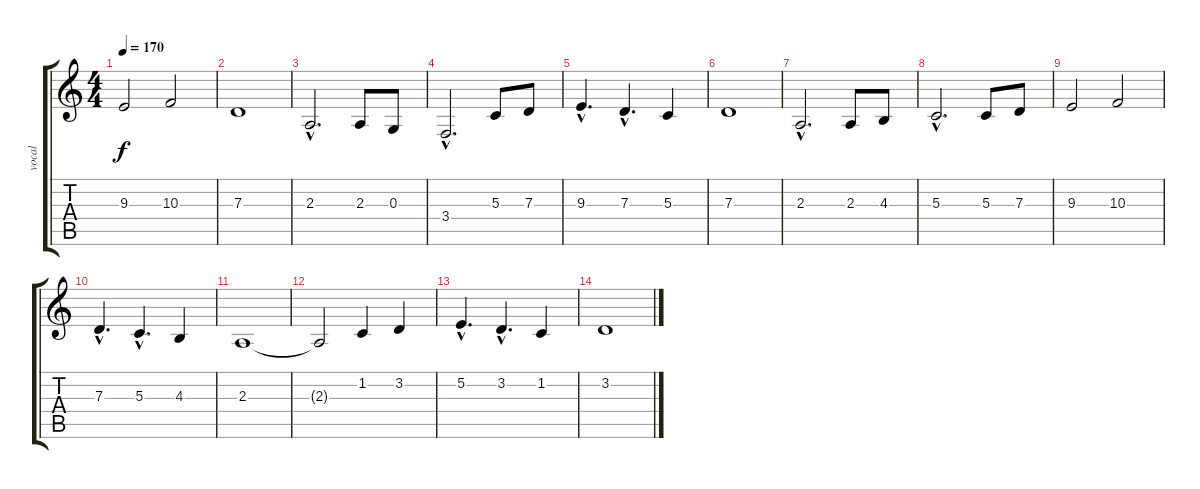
\track ("vocal" "vocal") {instrument flute}
\staff {score tabs}
\tuning (E4 B3 G3 D3 A2 E2) {hide}
\ts (4 4)
\tempo 170
\clef g2
\ks c
9.3.2{dy f} 10.3.2 |
7.3.1 |
2.3{hac}.2{d} 2.3.8 0.3.8 |
3.4{hac}.2{d} 5.3.8 7.3.8 |
9.3{hac}.4{d} 7.3{hac}.4{d} 5.3.4 |
7.3.1 |
2.3{hac}.2{d} 2.3.8 4.3.8 |
5.3{hac}.2{d} 5.3.8 7.3.8 |
9.3.2 10.3.2 |
7.3{hac}.4{d} 5.3{hac}.4{d} 4.3.4 |
2.3.1 |
2.3{t}.2 1.2.4 3.2.4 |
5.2{hac}.4{d} 3.2{hac}.4{d} 1.2.4 |
3.2.1
